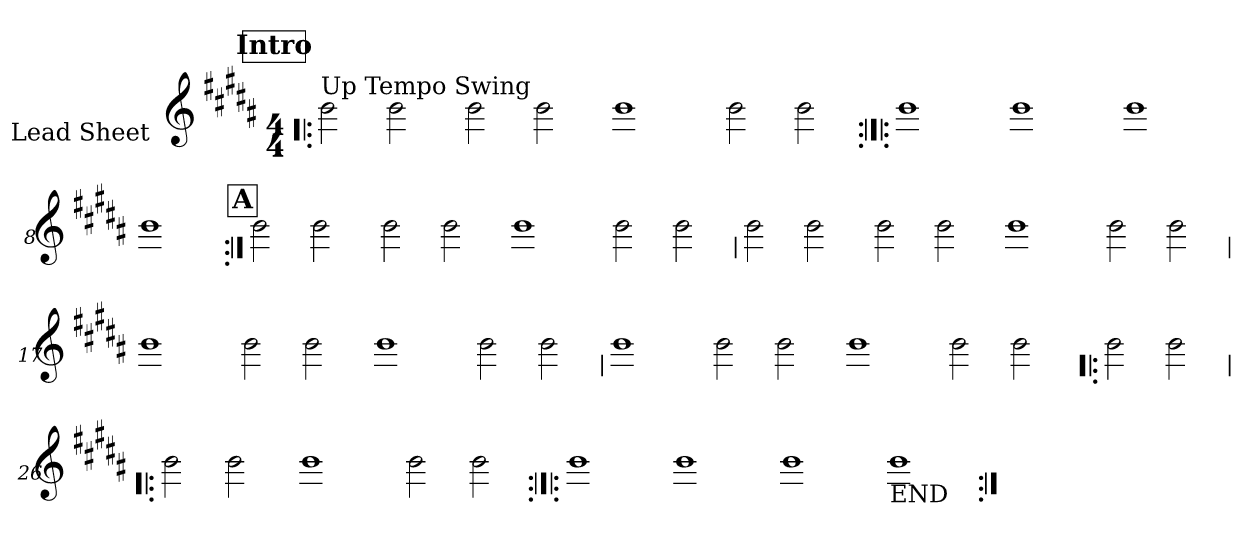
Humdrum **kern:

**kern
*part1
*staff1
*I"Lead Sheet
*stria0
*clefG2
*k[f#c#g#d#a#]
*B:
*M4/4
!!LO:REH:place=s1:a:t=Intro
=1!|:
!LO:TX:a:t=Up Tempo Swing
2b
2b
=2-
2b
2b
=3-
1b
=4-
2b
2b
!!LO:LB:g=z
=5:|!|:
1b
=6-
1b
=7-
1b
=8-
1b
!!LO:LB:g=z
!!LO:REH:place=s1:a:t=A
=9:|!
2b
2b
=10-
2b
2b
=11-
1b
=12-
2b
2b
!!LO:LB:g=z
=13
2b
2b
=14-
2b
2b
=15-
1b
=16-
2b
2b
!!LO:LB:g=z
=17
1b
=18-
2b
2b
=19-
1b
=20-
2b
2b
!!LO:LB:g=z
=21
1b
=22-
2b
2b
=23-
1b
=24-
2b
2b
!!LO:LB:g=z
=25|!:
2b
2b
=26-
2b
2b
=27-
1b
=28-
2b
2b
!!LO:LB:g=z
=29:|!|:
1b
=30-
1b
=31-
1b
=32-
!LO:TX:b:t=END
1b
=:|!
*-
